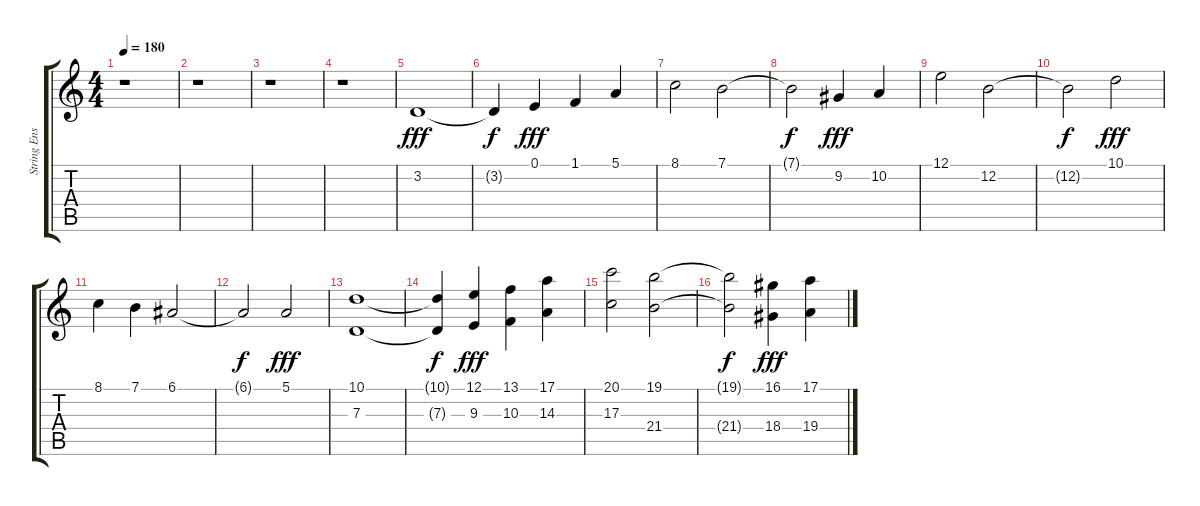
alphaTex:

\track ("String Ensemble" "String Ens") {instrument stringensemble1}
\staff {score tabs}
\tuning (E4 B3 G3 D3 A2 E2) {hide}
\ts (4 4)
\tempo 180
\clef g2
\ks c
r.1{dy fff} |
r.1 |
r.1 |
r.1 |
3.2.1 |
3.2{t}.4{dy f} 0.1.4{dy fff} 1.1.4 5.1.4 |
8.1.2 7.1.2 |
7.1{t}.2{dy f} 9.2.4{dy fff} 10.2.4 |
12.1.2 12.2.2 |
12.2{t}.2{dy f} 10.1.2{dy fff} |
8.1.4 7.1.4 6.1.2 |
6.1{t}.2{dy f} 5.1.2{dy fff} |
(10.1 7.3).1 |
(10.1{t} 7.3{t}).4{dy f} (12.1 9.3).4{dy fff} (13.1 10.3).4 (17.1 14.3).4 |
(20.1 17.3).2 (19.1 21.4).2 |
(19.1{t} 21.4{t}).2{dy f} (16.1 18.4).4{dy fff} (17.1 19.4).4
